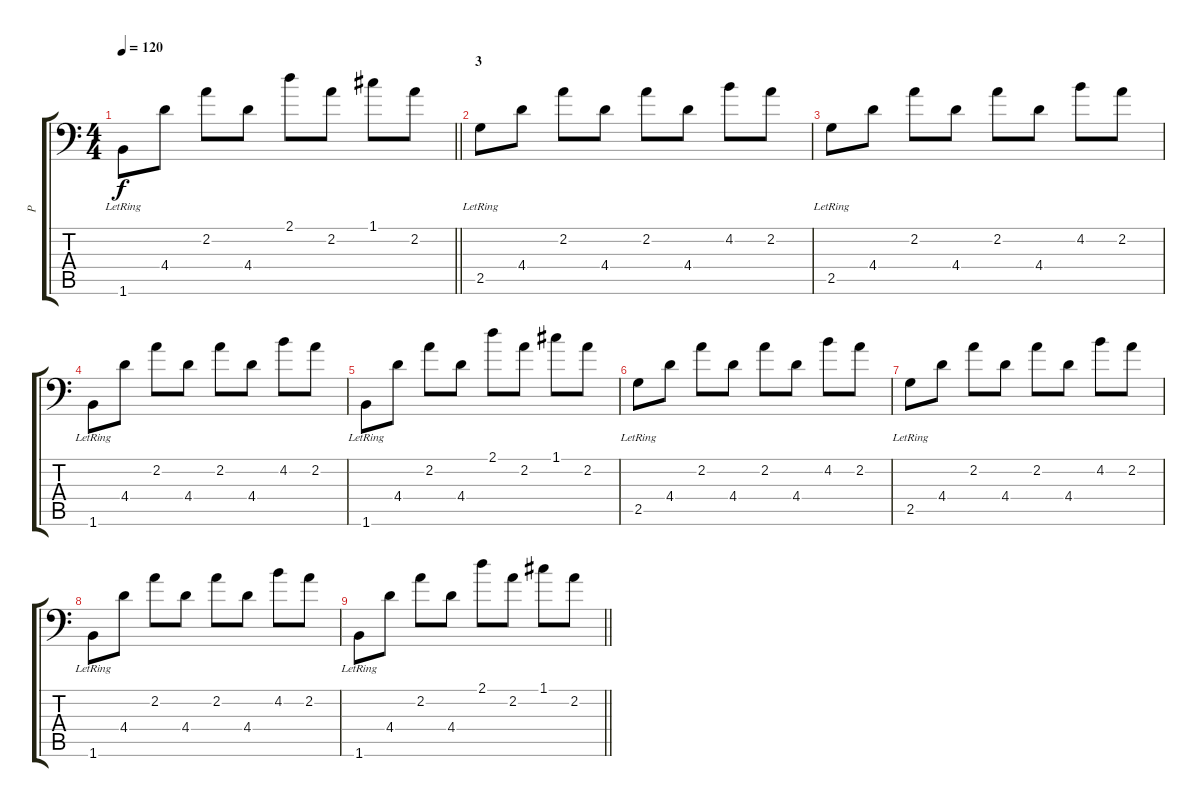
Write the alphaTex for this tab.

\track ("Р" "Р") {instrument distortionguitar}
\staff {score tabs}
\tuning (C4 G3 Eb3 Bb2 F2 Bb1) {hide}
\ts (4 4)
\tempo 120
\clef f4
\barLineRight lightlight
\ks c
1.6{lr}.8{dy f} 4.4.8 2.2.8 4.4.8 2.1.8 2.2.8 1.1.8 2.2.8 |
\section ("" "3")
2.5{lr}.8 4.4.8 2.2.8 4.4.8 2.2.8 4.4.8 4.2.8 2.2.8 |
2.5{lr}.8 4.4.8 2.2.8 4.4.8 2.2.8 4.4.8 4.2.8 2.2.8 |
1.6{lr}.8 4.4.8 2.2.8 4.4.8 2.2.8 4.4.8 4.2.8 2.2.8 |
1.6{lr}.8 4.4.8 2.2.8 4.4.8 2.1.8 2.2.8 1.1.8 2.2.8 |
2.5{lr}.8 4.4.8 2.2.8 4.4.8 2.2.8 4.4.8 4.2.8 2.2.8 |
2.5{lr}.8 4.4.8 2.2.8 4.4.8 2.2.8 4.4.8 4.2.8 2.2.8 |
1.6{lr}.8 4.4.8 2.2.8 4.4.8 2.2.8 4.4.8 4.2.8 2.2.8 |
\barLineRight lightlight
1.6{lr}.8 4.4.8 2.2.8 4.4.8 2.1.8 2.2.8 1.1.8 2.2.8
